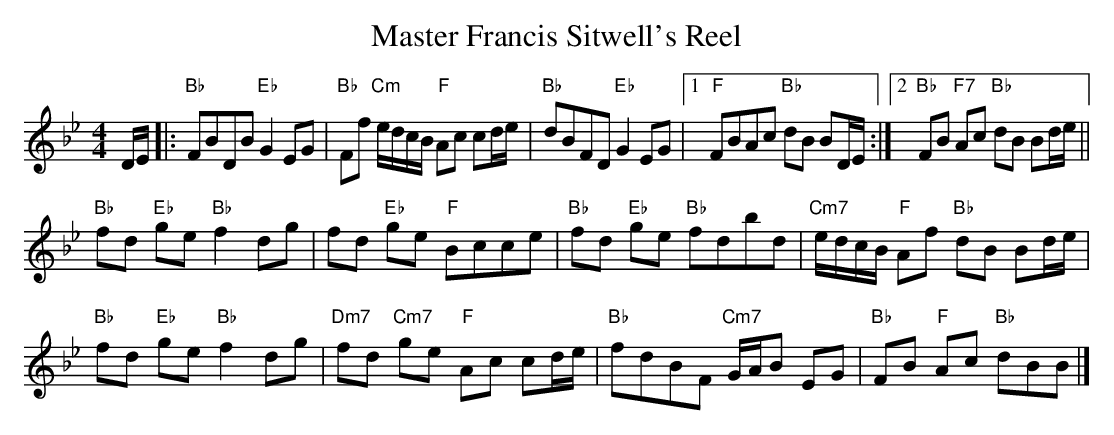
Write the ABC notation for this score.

X:1
T:Master Francis Sitwell's Reel
L:1/4
M:4/4
K:Bb
V:1
D/4E/4 |: "Bb" F/B/D/B/ "Eb" G E/G/ | "Bb" F/f/ "Cm" e/4d/4c/4B/4 "F" A/c/ c/d/4e/4 | "Bb" d/B/F/D/ "Eb" G E/G/ |1  "F" F/B/A/c/ "Bb" d/B/ B/D/4E/4 :|2 "Bb" F/B/ "F7"A/c/ "Bb" d/B/ B/d/4e/4 ||
"Bb" f/d/ "Eb"g/e/ "Bb" f d/g/ | f/d/ "Eb"g/e/ "F" B/c/c/e/ |  "Bb" f/d/ "Eb"g/e/ "Bb" f/d/b/d/ | "Cm7" e/4d/4c/4B/4 "F" A/f/ "Bb" d/B/ B/d/4e/4 |
"Bb" f/d/ "Eb"g/e/ "Bb" f d/g/ | "Dm7" f/d/ "Cm7"g/e/ "F" A/c/ c/d/4e/4 |  "Bb" f/d/B/F/ "Cm7" G/4A/4B/ E/G/ | "Bb" F/B/ "F"A/c/ "Bb" d/B/B/ |]
